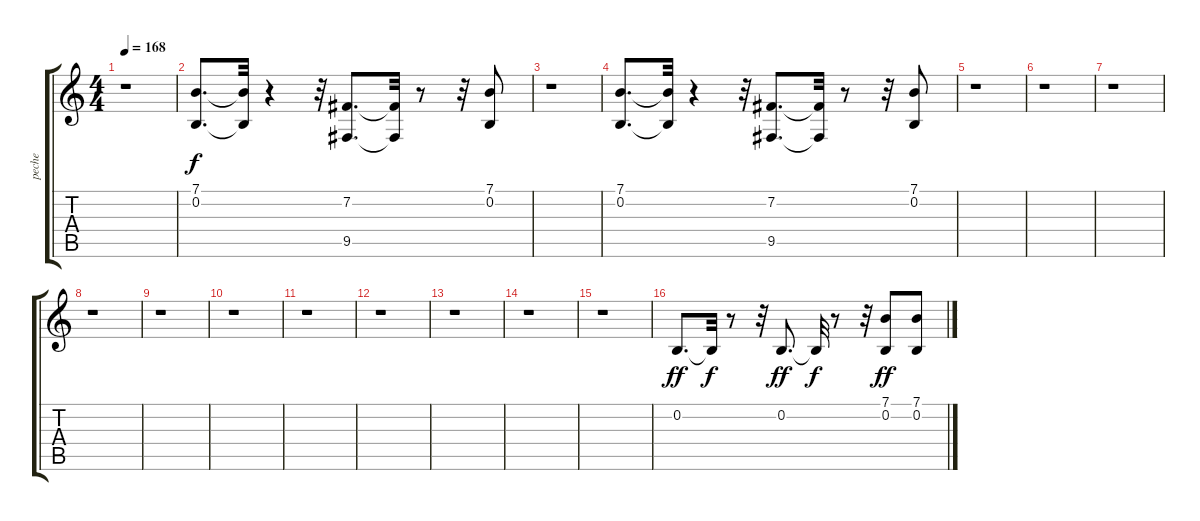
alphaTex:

\track ("peche" "peche") {instrument orchestrahit}
\staff {score tabs}
\tuning (E4 B3 G3 D3 A2 E2) {hide}
\ts (4 4)
\tempo 168
\clef g2
\ks c
r.1{dy f} |
(7.1 0.2).8{d} (7.1{t} 0.2{t}).32 r.4 r.32 (7.2 9.5).8{d} (7.2{t} 9.5{t}).32 r.8 r.32 (7.1 0.2).8 |
r.1 |
(7.1 0.2).8{d} (7.1{t} 0.2{t}).32 r.4 r.32 (7.2 9.5).8{d} (7.2{t} 9.5{t}).32 r.8 r.32 (7.1 0.2).8 |
r.1 |
r.1 |
r.1 |
r.1 |
r.1 |
r.1 |
r.1 |
r.1 |
r.1 |
r.1 |
r.1 |
0.2.8{d dy ff} 0.2{t}.32{dy f} r.8 r.32 0.2.8{d dy ff} 0.2{t}.32{dy f} r.8 r.32 (7.1 0.2).8{dy ff} (7.1 0.2).8
